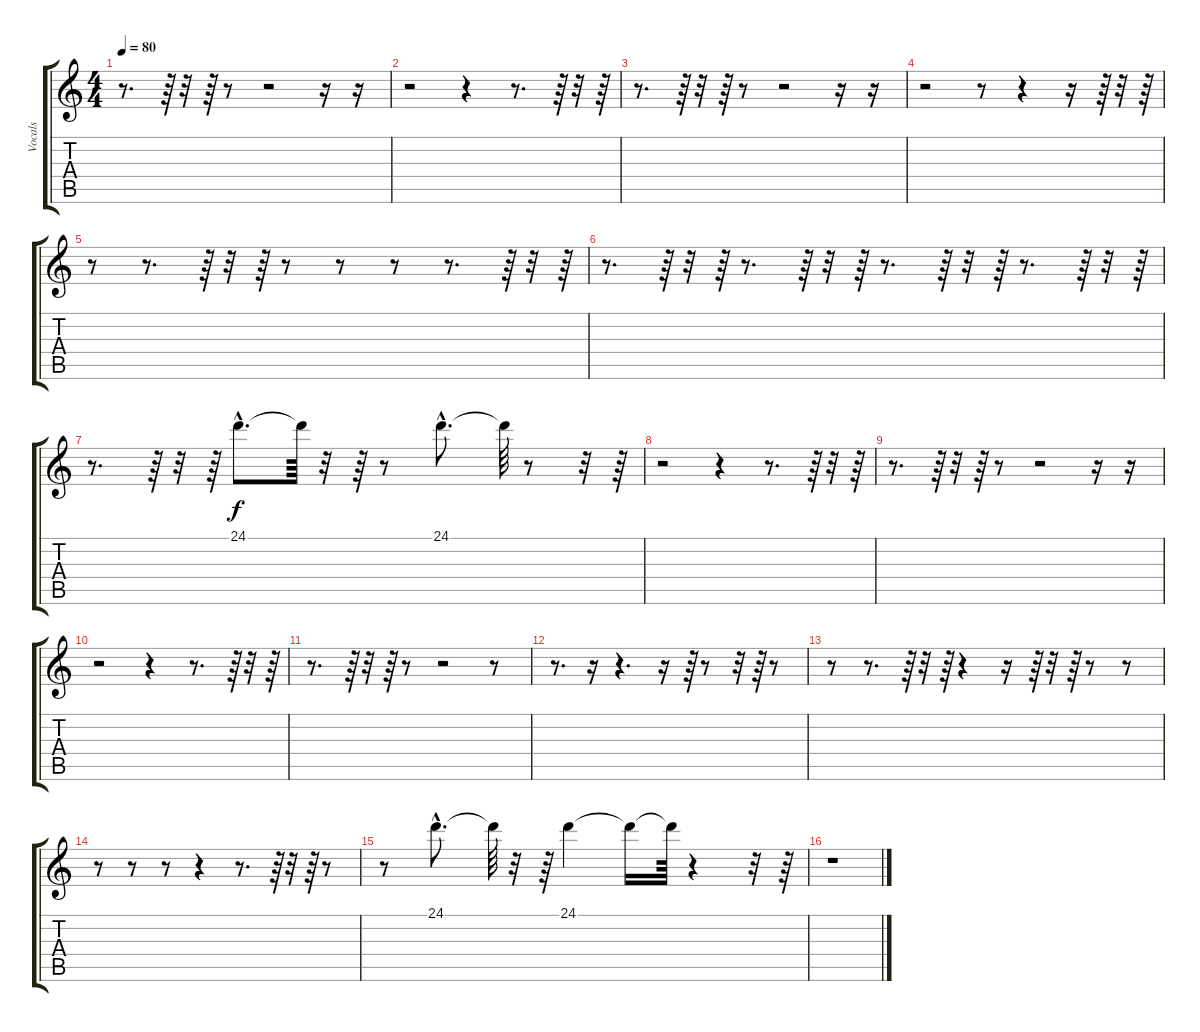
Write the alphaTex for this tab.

\track ("Vocals" "Vocals") {instrument voiceoohs}
\staff {score tabs}
\tuning (D4 A3 F3 C3 G2 D2) {hide}
\ts (4 4)
\tempo 80
\clef g2
\ks c
r.8{d dy f} r.64 r.32 r.64 r.8 r.2 r.16 r.16 |
r.2 r.4 r.8{d} r.64 r.32 r.64 |
r.8{d} r.64 r.32 r.64 r.8 r.2 r.16 r.16 |
r.2 r.8 r.4 r.16 r.64 r.32 r.64 |
r.8 r.8{d} r.64 r.32 r.64 r.8 r.8 r.8 r.8{d} r.64 r.32 r.64 |
r.8{d} r.64 r.32 r.64 r.8{d} r.64 r.32 r.64 r.8{d} r.64 r.32 r.64 r.8{d} r.64 r.32 r.64 |
r.8{d} r.64 r.32 r.64 24.1{hac}.8{d} 24.1{t}.64 r.32 r.64 r.8 24.1{hac}.8{d} 24.1{t}.64 r.8 r.32 r.64 |
r.2 r.4 r.8{d} r.64 r.32 r.64 |
r.8{d} r.64 r.32 r.64 r.8 r.2 r.16 r.16 |
r.2 r.4 r.8{d} r.64 r.32 r.64 |
r.8{d} r.64 r.32 r.64 r.8 r.2 r.8 |
r.8{d} r.16 r.4{d} r.16 r.64 r.8 r.32 r.64 r.8 |
r.8 r.8{d} r.64 r.32 r.64 r.4 r.16 r.64 r.32 r.64 r.8 r.8 |
r.8 r.8 r.8 r.4 r.8{d} r.64 r.32 r.64 r.8 |
r.8 24.1{hac}.8{d} 24.1{t}.64 r.32 r.64 24.1.4 24.1{t}.16 24.1{t}.64 r.4 r.32 r.64 |
r.1
